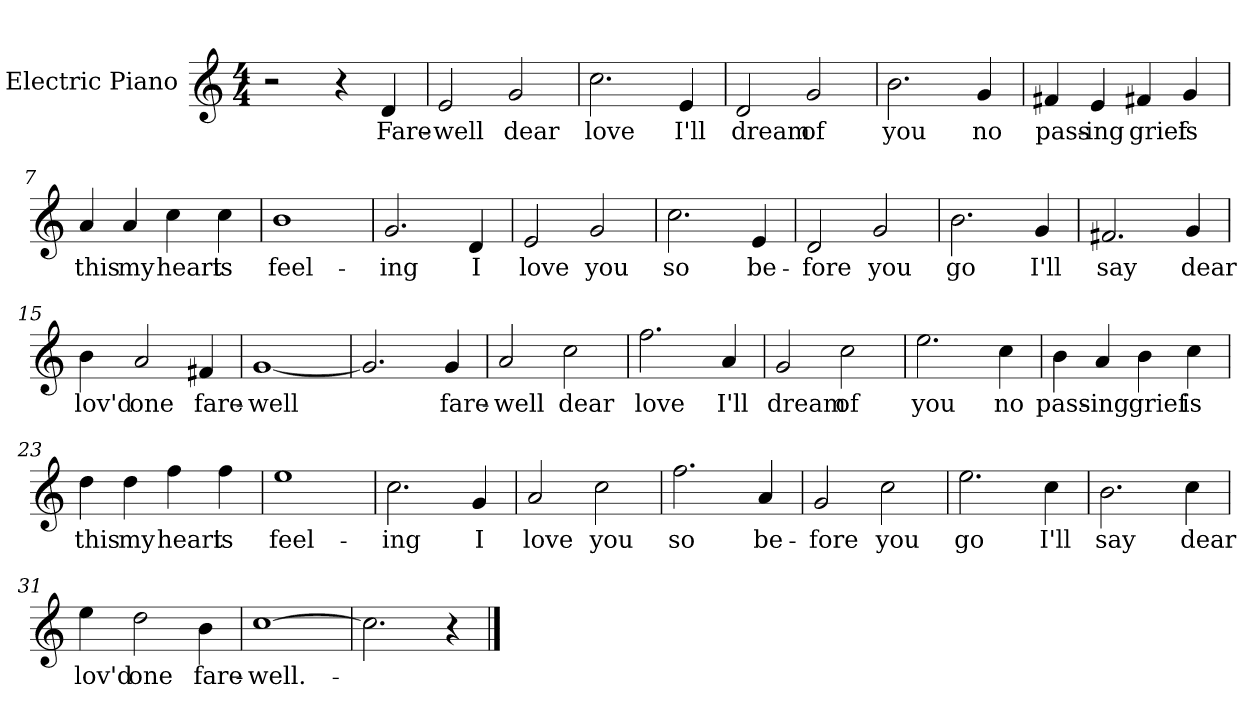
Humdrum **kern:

**kern	**text
*part1	*part1
*staff1	*staff1
*I"Electric Piano	*
*I'E.Pno	*
*clefG2	*
*k[]	*
*C:	*
*M4/4	*
=1	=1
2r	.
4r	.
4d/	Fare-
=2	=2
2e/	well
2g/	dear
=3	=3
2.cc\	love
4e/	I'll
=4	=4
2d/	dream
2g/	of
=5	=5
2.b\	you
4g/	no
=6	=6
4f#X/	pass-
4e/	-ing
4f#X/	grief
4g/	is
!!LO:LB:g=z
=7	=7
4a/	this
4a/	my
4cc\	heart
4cc\	is
=8	=8
1b	feel-
=9	=9
2.g/	-ing
4d/	I
=10	=10
2e/	love
2g/	you
=11	=11
2.cc\	so
4e/	be-
=12	=12
2d/	-fore
2g/	you
=13	=13
2.b\	go
4g/	I'll
=14	=14
2.f#X/	say
4g/	dear
!!LO:LB:g=z
=15	=15
4b\	lov'd
2a/	one
4f#X/	fare-
=16	=16
[1g	-well
=17	=17
2.g/]	.
4g/	fare-
=18	=18
2a/	-well
2cc\	dear
=19	=19
2.ff\	love
4a/	I'll
=20	=20
2g/	dream
2cc\	of
=21	=21
2.ee\	you
4cc\	no
!!LO:LB:g=z
=22	=22
4b\	pass-
4a/	-ing
4b\	grief
4cc\	is
=23	=23
4dd\	this
4dd\	my
4ff\	heart
4ff\	is
=24	=24
1ee	feel-
=25	=25
2.cc\	-ing
4g/	I
=26	=26
2a/	love
2cc\	you
=27	=27
2.ff\	so
4a/	be-
=28	=28
2g/	-fore
2cc\	you
!!LO:LB:g=z
=29	=29
2.ee\	go
4cc\	I'll
=30	=30
2.b\	say
4cc\	dear
=31	=31
4ee\	lov'd
2dd\	one
4b\	fare-
=32	=32
[1cc	-well.-
=33	=33
2.cc\]	.
4r	.
==	==
*-	*-
